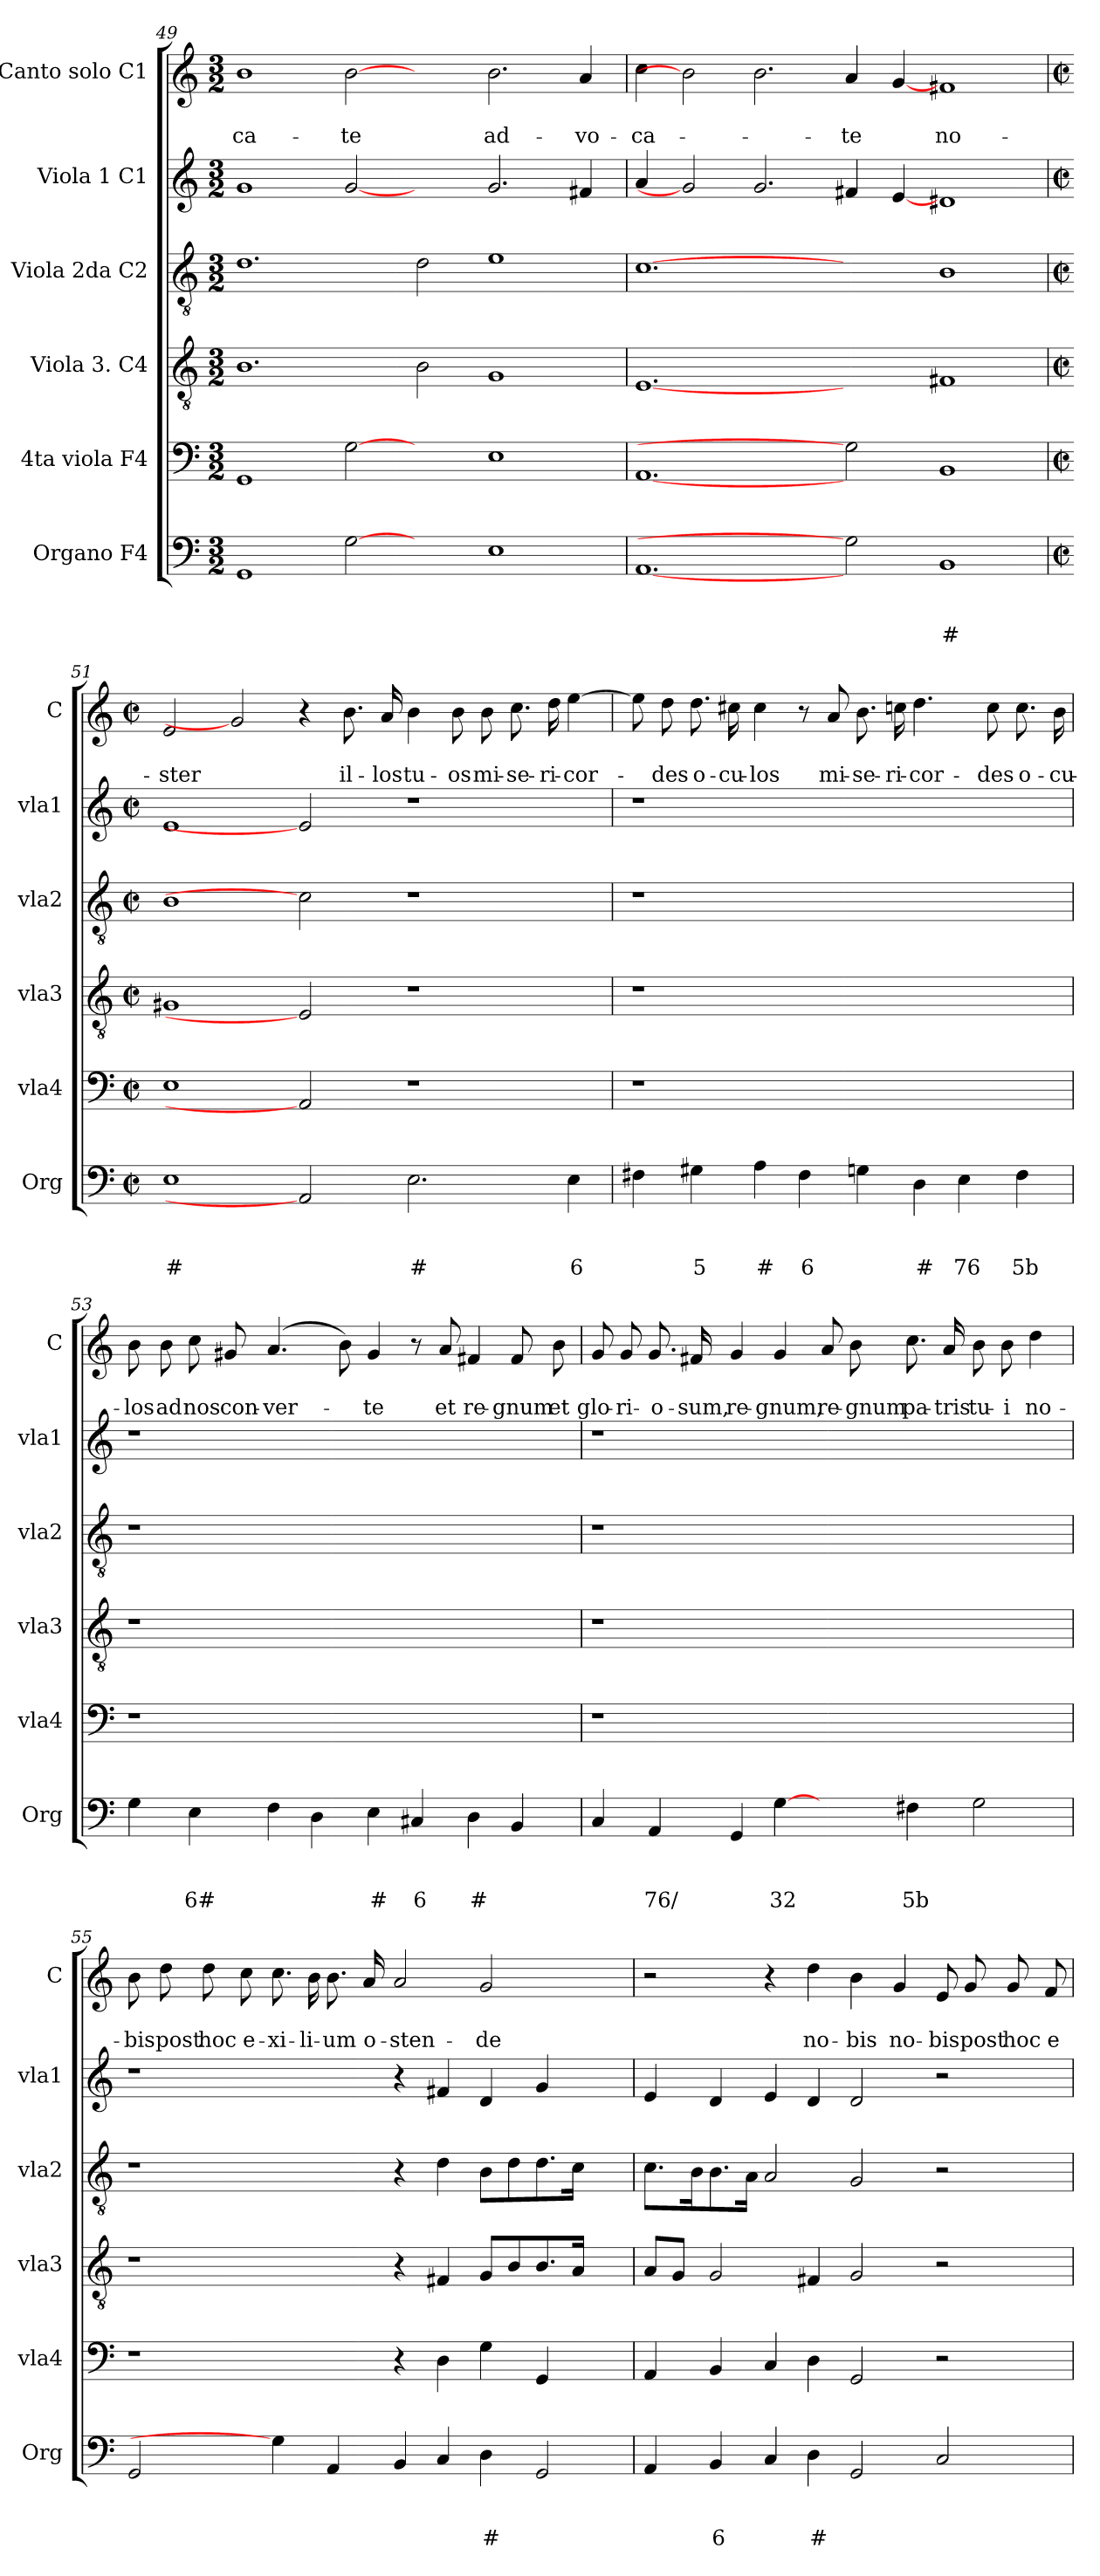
**kern	**text	**text	**text	**kern	**kern	**kern	**kern	**kern	**text	**text
*part6	*part6	*part6	*part6	*part5	*part4	*part3	*part2	*part1	*part1	*part1
*staff6	*staff6	*staff6	*staff6	*staff5	*staff4	*staff3	*staff2	*staff1	*staff1	*staff1
*I"Organo F4	*	*	*	*I"4ta viola F4	*I"Viola 3. C4	*I"Viola 2da C2	*I"Viola 1 C1	*I"Canto solo C1	*	*
*I'Org	*	*	*	*I'vla4	*I'vla3	*I'vla2	*I'vla1	*I'C	*	*
*clefF4	*	*	*	*clefF4	*clefGv2	*clefGv2	*clefG2	*clefG2	*	*
*k[]	*	*	*	*k[]	*k[]	*k[]	*k[]	*k[]	*	*
*a:	*	*	*	*a:	*a:	*a:	*a:	*a:	*	*
*M3/2	*	*	*	*M3/2	*M3/2	*M3/2	*M3/2	*M3/2	*	*
=49	=49	=49	=49	=49	=49	=49	=49	=49	=49	=49
!	!	!	!	!	!	!	!	!	!	!LO:LY:b
1GG	.	.	.	1GG	1.B	1.d	1g	1b	.	-ca-
!	!	!	!	!	!	!	!	!	!	!LO:LY:b
[2G	.	.	.	[2G	.	.	[2g	[2b	.	-te
2ryy	.	.	.	2ryy	2B\	2d\	2ryy	2ryy	.	.
!	!	!	!	!	!	!	!	!	!	!LO:LY:b
1E	.	.	.	1E	1G	1e	2.g/	2.b\	.	ad-
!	!	!	!	!	!	!	!	!	!	!LO:LY:b
.	.	.	.	.	.	.	4f#X/	4a/	.	-vo-
!!LO:LB:g=z
=50	=50	=50	=50	=50	=50	=50	=50	=50	=50	=50
!	!	!	!	!	!	!	!	!	!	!LO:LY:b
[1.AA	.	.	.	[1.AA	[1.E	[1.c	4a/	4cc\	.	-ca-
.	.	.	.	.	.	.	2g]	2b]	.	.
.	.	.	.	.	.	.	2.g/	2.b\	.	.
!	!	!	!	!	!	!	!	!	!	!LO:LY:b
2G]	.	.	.	2G]	2ryy	2ryy	4f#X/	4a/	.	-te
.	.	.	.	.	.	.	[4e/	[4g/	.	.
!	!	!	!LO:LY:b	!	!	!	!	!	!	!LO:LY:b
1BB	.	.	#	1BB	1F#X	1B	1d#X	1f#X	.	no-
=51	=51	=51	=51	=51	=51	=51	=51	=51	=51	=51
*M2/2	*	*	*	*M2/2	*M2/2	*M2/2	*M2/2	*M2/2	*	*
*met(c|)	*	*	*	*met(c|)	*met(c|)	*met(c|)	*met(c|)	*met(c|)	*	*
!	!	!	!LO:LY:b	!	!	!	!	!	!	!LO:LY:b
1E	.	.	#	1E	1G#X	1B	1e	2e/	.	-ster
.	.	.	.	.	.	.	.	2g/]	.	.
2AA]	.	.	.	2AA]	2E]	2c]	2e/]	4r	.	.
!	!	!	!	!	!	!	!	!	!	!LO:LY:b
.	.	.	.	.	.	.	.	8.b\	.	il-
!	!	!	!	!	!	!	!	!	!	!LO:LY:b
.	.	.	.	.	.	.	.	16a/	.	-los
!	!	!	!LO:LY:b	!	!	!	!	!	!	!LO:LY:b
2.E\	.	.	#	1r	1r	1r	1r	4b\	.	tu-
!	!	!	!	!	!	!	!	!	!	!LO:LY:b
.	.	.	.	.	.	.	.	8b\	.	-os
!	!	!	!	!	!	!	!	!	!	!LO:LY:b
.	.	.	.	.	.	.	.	8b\	.	mi-
!	!	!	!	!	!	!	!	!	!	!LO:LY:b
.	.	.	.	.	.	.	.	8.cc\	.	-se-
!	!	!	!	!	!	!	!	!	!	!LO:LY:b
.	.	.	.	.	.	.	.	16dd\	.	-ri-
!	!	!	!LO:LY:b	!	!	!	!	!	!	!LO:LY:b
4E\	.	.	6	.	.	.	.	[4ee\	.	-cor-
=52	=52	=52	=52	=52	=52	=52	=52	=52	=52	=52
4F#X\	.	.	.	1r	1r	1r	1r	8ee\]	.	.
!	!	!	!	!	!	!	!	!	!	!LO:LY:b
.	.	.	.	.	.	.	.	8dd\	.	-des
!	!	!	!LO:LY:b	!	!	!	!	!	!	!LO:LY:b
4G#X\	.	.	5	.	.	.	.	8.dd\	.	o-
!	!	!	!	!	!	!	!	!	!	!LO:LY:b
.	.	.	.	.	.	.	.	16cc#X\	.	-cu-
!	!	!	!LO:LY:b	!	!	!	!	!	!	!LO:LY:b
4A\	.	.	#	.	.	.	.	4cc#\	.	-los
!	!	!	!LO:LY:b	!	!	!	!	!	!	!
4F#\	.	.	6	.	.	.	.	8r	.	.
!	!	!	!	!	!	!	!	!	!	!LO:LY:b
.	.	.	.	.	.	.	.	8a/	.	mi-
!	!	!	!	!	!	!	!	!	!	!LO:LY:b
4Gn\	.	.	.	1ryy	1ryy	1ryy	1ryy	8.b\	.	-se-
!	!	!	!	!	!	!	!	!	!	!LO:LY:b
.	.	.	.	.	.	.	.	16ccn\	.	-ri-
!	!	!	!LO:LY:b	!	!	!	!	!	!	!LO:LY:b
4D\	.	.	#	.	.	.	.	4.dd\	.	-cor-
!	!	!	!LO:LY:b	!	!	!	!	!	!	!
4E\	.	.	76	.	.	.	.	.	.	.
!	!	!	!	!	!	!	!	!	!	!LO:LY:b
.	.	.	.	.	.	.	.	8cc\	.	-des
!	!	!	!LO:LY:b	!	!	!	!	!	!	!LO:LY:b
4F#\	.	.	5b	.	.	.	.	8.cc\	.	o-
!	!	!	!	!	!	!	!	!	!	!LO:LY:b
.	.	.	.	.	.	.	.	16b\	.	-cu-
!!LO:PB:g=z
=53	=53	=53	=53	=53	=53	=53	=53	=53	=53	=53
!	!	!	!	!	!	!	!	!	!	!LO:LY:b
4G\	.	.	.	1r	1r	1r	1r	8b\	.	-los
!	!	!	!	!	!	!	!	!	!	!LO:LY:b
.	.	.	.	.	.	.	.	8b\	.	ad
!	!	!	!LO:LY:b	!	!	!	!	!	!	!LO:LY:b
4E\	.	.	6#	.	.	.	.	8cc\	.	nos
!	!	!	!	!	!	!	!	!	!	!LO:LY:b
.	.	.	.	.	.	.	.	8g#X/	.	con-
!	!	!	!	!	!	!	!	!	!	!LO:LY:b
4F\	.	.	.	.	.	.	.	(4.a/	.	-ver-
4D\	.	.	.	.	.	.	.	.	.	.
.	.	.	.	.	.	.	.	8b\)	.	.
!	!	!	!LO:LY:b	!	!	!	!	!	!	!LO:LY:b
4E\	.	.	#	1ryy	1ryy	1ryy	1ryy	4g#/	.	-te
!	!	!	!LO:LY:b	!	!	!	!	!	!	!
4C#X/	.	.	6	.	.	.	.	8r	.	.
!	!	!	!	!	!	!	!	!	!	!LO:LY:b
.	.	.	.	.	.	.	.	8a/	.	et
!	!	!	!LO:LY:b	!	!	!	!	!	!	!LO:LY:b
4D\	.	.	#	.	.	.	.	4f#X/	.	re-
!	!	!	!	!	!	!	!	!	!	!LO:LY:b
4BB/	.	.	.	.	.	.	.	8f#/	.	-gnum
!	!	!	!	!	!	!	!	!	!	!LO:LY:b
.	.	.	.	.	.	.	.	8b\	.	et
=54	=54	=54	=54	=54	=54	=54	=54	=54	=54	=54
!	!	!	!	!	!	!	!	!	!	!LO:LY:b
4C/	.	.	.	1r	1r	1r	1r	8g/	.	glo-
!	!	!	!	!	!	!	!	!	!	!LO:LY:b
.	.	.	.	.	.	.	.	8g/	.	-ri-
!	!	!	!LO:LY:b	!	!	!	!	!	!	!LO:LY:b
4AA/	.	.	76/	.	.	.	.	8.g/	.	-o-
!	!	!	!	!	!	!	!	!	!	!LO:LY:b
.	.	.	.	.	.	.	.	16f#X/	.	-sum,
!	!	!	!	!	!	!	!	!	!	!LO:LY:b
4GG/	.	.	.	.	.	.	.	4g/	.	re-
!	!	!	!LO:LY:b	!	!	!	!	!	!	!LO:LY:b
[4G\	.	.	32	.	.	.	.	4g/	.	-gnum,
!	!	!	!	!	!	!	!	!	!	!LO:LY:b
4ryy	.	.	.	1ryy	1ryy	1ryy	1ryy	8a/	.	re-
!	!	!	!	!	!	!	!	!	!	!LO:LY:b
.	.	.	.	.	.	.	.	8b\	.	-gnum
!	!	!	!LO:LY:b	!	!	!	!	!	!	!LO:LY:b
4F#X\	.	.	5b	.	.	.	.	8.cc\	.	pa-
!	!	!	!	!	!	!	!	!	!	!LO:LY:b
.	.	.	.	.	.	.	.	16a/	.	-tris
!	!	!	!	!	!	!	!	!	!	!LO:LY:b
2G\	.	.	.	.	.	.	.	8b\	.	tu-
!	!	!	!	!	!	!	!	!	!	!LO:LY:b
.	.	.	.	.	.	.	.	8b\	.	-i
!	!	!	!	!	!	!	!	!	!	!LO:LY:b
.	.	.	.	.	.	.	.	4dd\	.	no-
!!LO:LB:g=z
=55	=55	=55	=55	=55	=55	=55	=55	=55	=55	=55
!	!	!	!	!	!	!	!	!	!	!LO:LY:b
2GG/	.	.	.	1r	1r	1r	1r	8b\	.	-bis
!	!	!	!	!	!	!	!	!	!	!LO:LY:b
.	.	.	.	.	.	.	.	8dd\	.	post
!	!	!	!	!	!	!	!	!	!	!LO:LY:b
.	.	.	.	.	.	.	.	8dd\	.	hoc
!	!	!	!	!	!	!	!	!	!	!LO:LY:b
.	.	.	.	.	.	.	.	8cc\	.	e-
!	!	!	!	!	!	!	!	!	!	!LO:LY:b
4G\]	.	.	.	.	.	.	.	8.cc\	.	-xi-
!	!	!	!	!	!	!	!	!	!	!LO:LY:b
.	.	.	.	.	.	.	.	16b\	.	-li-
!	!	!	!	!	!	!	!	!	!	!LO:LY:b
4AA/	.	.	.	.	.	.	.	8.b\	.	-um
!	!	!	!	!	!	!	!	!	!	!LO:LY:b
.	.	.	.	.	.	.	.	16a/	.	o-
!	!	!	!	!	!	!	!	!	!	!LO:LY:b
4BB/	.	.	.	4r	4r	4r	4r	2a/	.	-sten-
4C/	.	.	.	4D\	4F#X/	4d\	4f#X/	.	.	.
!	!	!	!LO:LY:b	!	!	!	!	!	!	!LO:LY:b
4D\	.	.	#	4G\	8G/L	8B\L	4d/	2g/	.	-de
.	.	.	.	.	8B/	8d\	.	.	.	.
2GG/	.	.	.	4GG/	8.B/	8.d\	4g/	.	.	.
.	.	.	.	.	16A/Jk	16c\Jk	.	.	.	.
.	.	.	.	4ryy	4ryy	4ryy	4ryy	4ryy	.	.
=56	=56	=56	=56	=56	=56	=56	=56	=56	=56	=56
4AA/	.	.	.	4AA/	8A/L	8.c\L	4e/	2r	.	.
.	.	.	.	.	8G/J	.	.	.	.	.
.	.	.	.	.	.	16B\k	.	.	.	.
!	!	!	!LO:LY:b	!	!	!	!	!	!	!
4BB/	.	.	6	4BB/	2G/	8.B\	4d/	.	.	.
.	.	.	.	.	.	16A\Jk	.	.	.	.
4C/	.	.	.	4C/	.	2A/	4e/	4r	.	.
!	!	!	!LO:LY:b	!	!	!	!	!	!	!LO:LY:b
4D\	.	.	#	4D\	4F#X/	.	4d/	4dd\	.	no-
!	!	!	!	!	!	!	!	!	!	!LO:LY:b
2GG/	.	.	.	2GG/	2G/	2G/	2d/	4b\	.	-bis
!	!	!	!	!	!	!	!	!	!	!LO:LY:b
.	.	.	.	.	.	.	.	4g/	.	no-
!	!	!	!	!	!	!	!	!	!	!LO:LY:b
2C/	.	.	.	2r	2r	2r	2r	8e/	.	-bis
!	!	!	!	!	!	!	!	!	!	!LO:LY:b
.	.	.	.	.	.	.	.	8g/	.	post
!	!	!	!	!	!	!	!	!	!	!LO:LY:b
.	.	.	.	.	.	.	.	8g/	.	hoc
!	!	!	!	!	!	!	!	!	!	!LO:LY:b
.	.	.	.	.	.	.	.	8f/	.	e-
=	=	=	=	=	=	=	=	=	=	=
*-	*-	*-	*-	*-	*-	*-	*-	*-	*-	*-
